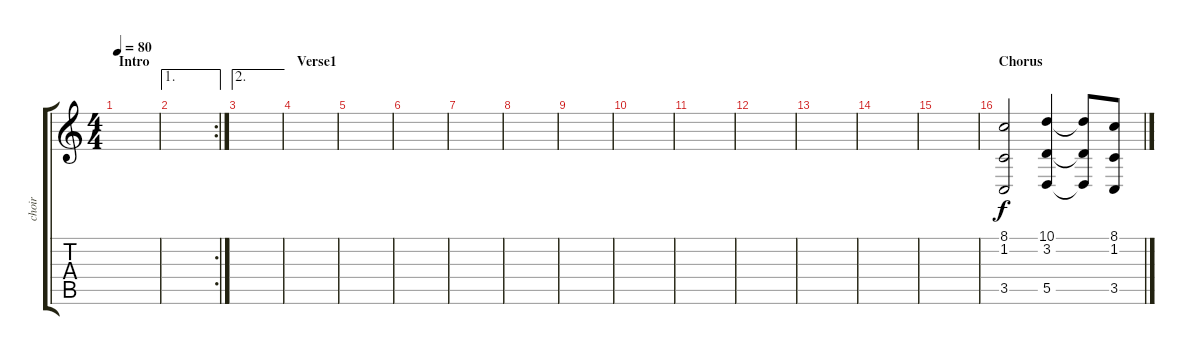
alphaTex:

\track ("choir" "choir") {instrument choiraahs}
\staff {score tabs}
\tuning (E4 B3 G3 D3 A2 E2) {hide}
\ts (4 4)
\section ("" "Intro")
\tempo 80
\clef g2
\ks c
|
\ae 1
\rc 2
|
\ae 2
|
\section ("" "Verse1")
|
|
|
|
|
|
|
|
|
|
|
|
\section ("" "Chorus")
(8.1 1.2 3.5).2 (10.1 3.2 5.5).4 (10.1{t} 3.2{t} 5.5{t}).8 (8.1 1.2 3.5).8
